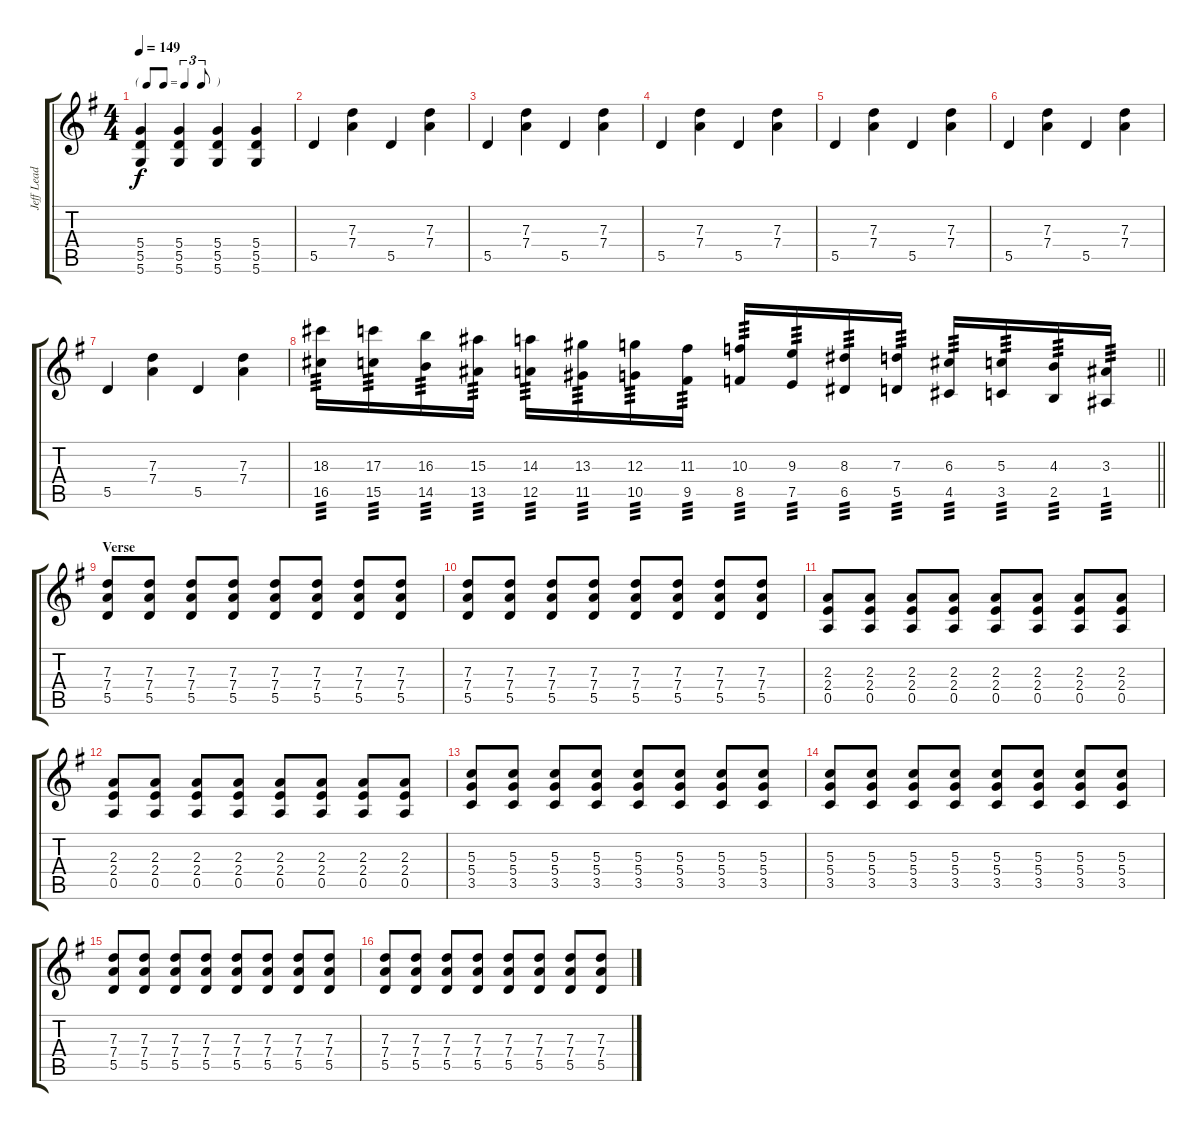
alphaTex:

\track ("Jeff Lead" "Jeff Lead") {instrument distortionguitar}
\staff {score tabs}
\tuning (E4 B3 G3 D3 A2 D2) {hide}
\ts (4 4)
\tf triplet8th
\tempo 149
\clef g2
\ks g
(5.4 5.5 5.6).4{dy f} (5.4 5.5 5.6).4 (5.4 5.5 5.6).4 (5.4 5.5 5.6).4 |
5.5.4 (7.3 7.4).4 5.5.4 (7.3 7.4).4 |
5.5.4 (7.3 7.4).4 5.5.4 (7.3 7.4).4 |
5.5.4 (7.3 7.4).4 5.5.4 (7.3 7.4).4 |
5.5.4 (7.3 7.4).4 5.5.4 (7.3 7.4).4 |
5.5.4 (7.3 7.4).4 5.5.4 (7.3 7.4).4 |
5.5.4 (7.3 7.4).4 5.5.4 (7.3 7.4).4 |
\barLineRight lightlight
(18.3 16.5).16{tp 3 instrument distortionguitar} (17.3 15.5).16{tp 3} (16.3 14.5).16{tp 3} (15.3 13.5).16{tp 3} (14.3 12.5).16{tp 3} (13.3 11.5).16{tp 3} (12.3 10.5).16{tp 3} (11.3 9.5).16{tp 3} (10.3 8.5).16{tp 3} (9.3 7.5).16{tp 3} (8.3 6.5).16{tp 3} (7.3 5.5).16{tp 3} (6.3 4.5).16{tp 3} (5.3 3.5).16{tp 3} (4.3 2.5).16{tp 3} (3.3 1.5).16{tp 3} |
\section ("" "Verse")
(7.3 7.4 5.5).8{instrument distortionguitar} (7.3 7.4 5.5).8 (7.3 7.4 5.5).8 (7.3 7.4 5.5).8 (7.3 7.4 5.5).8 (7.3 7.4 5.5).8 (7.3 7.4 5.5).8 (7.3 7.4 5.5).8 |
(7.3 7.4 5.5).8 (7.3 7.4 5.5).8 (7.3 7.4 5.5).8 (7.3 7.4 5.5).8 (7.3 7.4 5.5).8 (7.3 7.4 5.5).8 (7.3 7.4 5.5).8 (7.3 7.4 5.5).8 |
(2.3 2.4 0.5).8 (2.3 2.4 0.5).8 (2.3 2.4 0.5).8 (2.3 2.4 0.5).8 (2.3 2.4 0.5).8 (2.3 2.4 0.5).8 (2.3 2.4 0.5).8 (2.3 2.4 0.5).8 |
(2.3 2.4 0.5).8 (2.3 2.4 0.5).8 (2.3 2.4 0.5).8 (2.3 2.4 0.5).8 (2.3 2.4 0.5).8 (2.3 2.4 0.5).8 (2.3 2.4 0.5).8 (2.3 2.4 0.5).8 |
(5.3 5.4 3.5).8 (5.3 5.4 3.5).8 (5.3 5.4 3.5).8 (5.3 5.4 3.5).8 (5.3 5.4 3.5).8 (5.3 5.4 3.5).8 (5.3 5.4 3.5).8 (5.3 5.4 3.5).8 |
(5.3 5.4 3.5).8 (5.3 5.4 3.5).8 (5.3 5.4 3.5).8 (5.3 5.4 3.5).8 (5.3 5.4 3.5).8 (5.3 5.4 3.5).8 (5.3 5.4 3.5).8 (5.3 5.4 3.5).8 |
(7.3 7.4 5.5).8 (7.3 7.4 5.5).8 (7.3 7.4 5.5).8 (7.3 7.4 5.5).8 (7.3 7.4 5.5).8 (7.3 7.4 5.5).8 (7.3 7.4 5.5).8 (7.3 7.4 5.5).8 |
(7.3 7.4 5.5).8 (7.3 7.4 5.5).8 (7.3 7.4 5.5).8 (7.3 7.4 5.5).8 (7.3 7.4 5.5).8 (7.3 7.4 5.5).8 (7.3 7.4 5.5).8 (7.3 7.4 5.5).8
